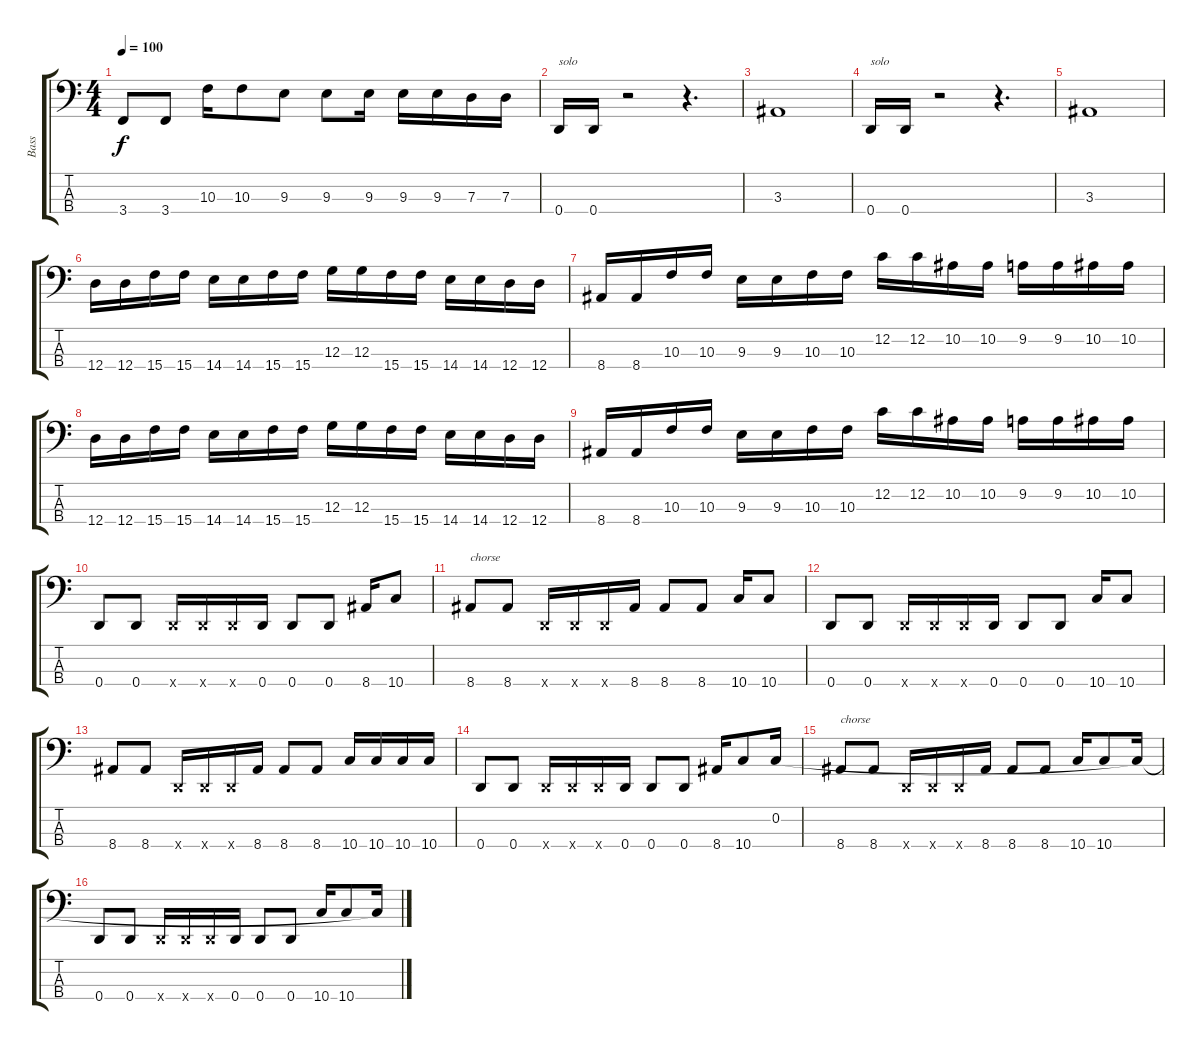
\track ("Bass" "Bass") {instrument electricbassfinger}
\staff {score tabs}
\tuning (F2 C2 G1 D1) {hide}
\ts (4 4)
\tempo 100
\clef f4
\ks c
3.4.8{dy f} 3.4.8 10.3.16 10.3.8 9.3.8 9.3.8 9.3.16 9.3.16 9.3.16 7.3.16 7.3.16 |
0.4.16{txt "solo"} 0.4.16 r.2 r.4{d} |
3.3.1 |
0.4.16{txt "solo"} 0.4.16 r.2 r.4{d} |
3.3.1 |
12.4.16 12.4.16 15.4.16 15.4.16 14.4.16 14.4.16 15.4.16 15.4.16 12.3.16 12.3.16 15.4.16 15.4.16 14.4.16 14.4.16 12.4.16 12.4.16 |
8.4.16 8.4.16 10.3.16 10.3.16 9.3.16 9.3.16 10.3.16 10.3.16 12.2.16 12.2.16 10.2.16 10.2.16 9.2.16 9.2.16 10.2.16 10.2.16 |
12.4.16 12.4.16 15.4.16 15.4.16 14.4.16 14.4.16 15.4.16 15.4.16 12.3.16 12.3.16 15.4.16 15.4.16 14.4.16 14.4.16 12.4.16 12.4.16 |
8.4.16 8.4.16 10.3.16 10.3.16 9.3.16 9.3.16 10.3.16 10.3.16 12.2.16 12.2.16 10.2.16 10.2.16 9.2.16 9.2.16 10.2.16 10.2.16 |
0.4.8 0.4.8 0.4{x}.16 0.4{x}.16 0.4{x}.16 0.4.16 0.4.8 0.4.8 8.4.16 10.4.8 |
8.4.8{txt "chorse"} 8.4.8 0.4{x}.16 0.4{x}.16 0.4{x}.16 8.4.16 8.4.8 8.4.8 10.4.16 10.4.8 |
0.4.8 0.4.8 0.4{x}.16 0.4{x}.16 0.4{x}.16 0.4.16 0.4.8 0.4.8 10.4.16 10.4.8 |
8.4.8 8.4.8 0.4{x}.16 0.4{x}.16 0.4{x}.16 8.4.16 8.4.8 8.4.8 10.4.16 10.4.16 10.4.16 10.4.16 |
0.4.8 0.4.8 0.4{x}.16 0.4{x}.16 0.4{x}.16 0.4.16 0.4.8 0.4.8 8.4.16 10.4.8 0.2.16 |
8.4.8{txt "chorse"} 8.4.8 0.4{x}.16 0.4{x}.16 0.4{x}.16 8.4.16 8.4.8 8.4.8 10.4.16 10.4.8 0.2{t}.16 |
0.4.8 0.4.8 0.4{x}.16 0.4{x}.16 0.4{x}.16 0.4.16 0.4.8 0.4.8 10.4.16 10.4.8 0.2{t}.16
